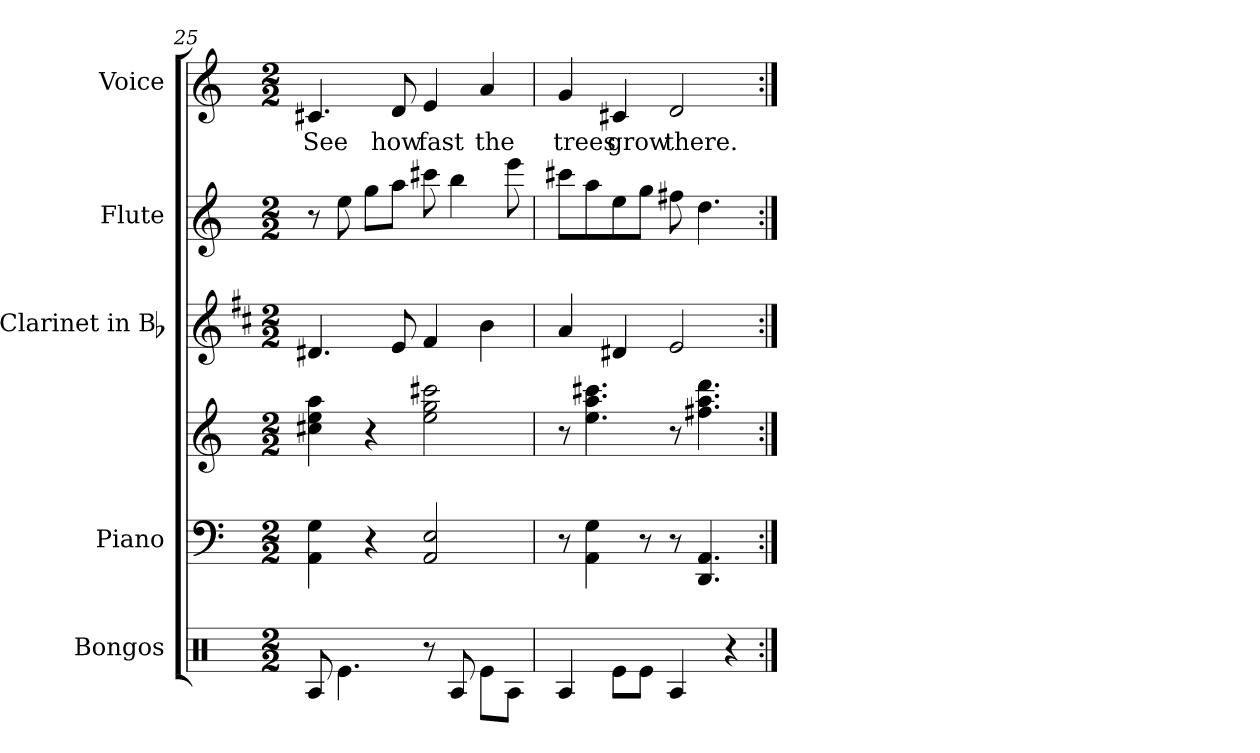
**kern	**kern	**kern	**kern	**kern	**kern	**text
*part5	*part4	*part4	*part3	*part2	*part1	*part1
*staff6	*staff5	*staff4	*staff3	*staff2	*staff1	*staff1
*I"Bongos	*I"Piano	*	*I"Clarinet in Bb	*I"Flute	*I"Voice	*
*I'Bongos	*I'Pno.	*	*I'Cl.	*I'Fl.	*I'Voice	*
*clefX	*clefF4	*clefG2	*clefG2	*clefG2	*clefG2	*
*	*	*	*ITrd1c2	*	*	*
*k[]	*k[]	*k[]	*k[]	*k[]	*k[]	*
*C:	*C:	*C:	*C:	*C:	*C:	*
*M2/2	*M2/2	*M2/2	*M2/2	*M2/2	*M2/2	*
=25	=25	=25	=25	=25	=25	=25
!	!	!	!	!	!	!LO:LY:b:color=#000000
8RAi/	4AAi\ 4Gi	4cc#Xi\ 4eei 4aai	4.c#Xi/	8r	4.c#Xi/	See
4.Rei\	.	.	.	8eei\	.	.
.	4r	4r	.	8ggi\L	.	.
!	!	!	!	!	!	!LO:LY:b:color=#000000
.	.	.	8di/	8aai\J	8di/	how
!	!	!	!	!	!	!LO:LY:b:color=#000000
8r	2AAi/ 2Ei	2eei\ 2ggi 2ccc#Xi	4ei/	8ccc#Xi\	4ei/	fast
8RAi/	.	.	.	4bbi\	.	.
!	!	!	!	!	!	!LO:LY:b:color=#000000
8Rei\L	.	.	4ai\	.	4ai/	the
8RAi\J	.	.	.	8eeei\	.	.
=26	=26	=26	=26	=26	=26	=26
!	!	!	!	!	!	!LO:LY:b:color=#000000
4RAi/	8r	8r	4gi/	8ccc#Xi\L	4gi/	trees
.	4AAi\ 4Gi	4.eei\ 4.aai 4.ccc#Xi	.	8aai\	.	.
!	!	!	!	!	!	!LO:LY:b:color=#000000
8Rei\L	.	.	4c#Xi/	8eei\	4c#Xi/	grow
8Rei\J	8r	.	.	8ggi\J	.	.
!	!	!	!	!	!	!LO:LY:b:color=#000000
4RAi/	8r	8r	2di/	8ff#Xi\	2di/	there.
.	4.DDi/ 4.AAi	4.ff#Xi\ 4.aai 4.dddi	.	4.ddi\	.	.
4r	.	.	.	.	.	.
=:|!	=:|!	=:|!	=:|!	=:|!	=:|!	=:|!
*-	*-	*-	*-	*-	*-	*-
